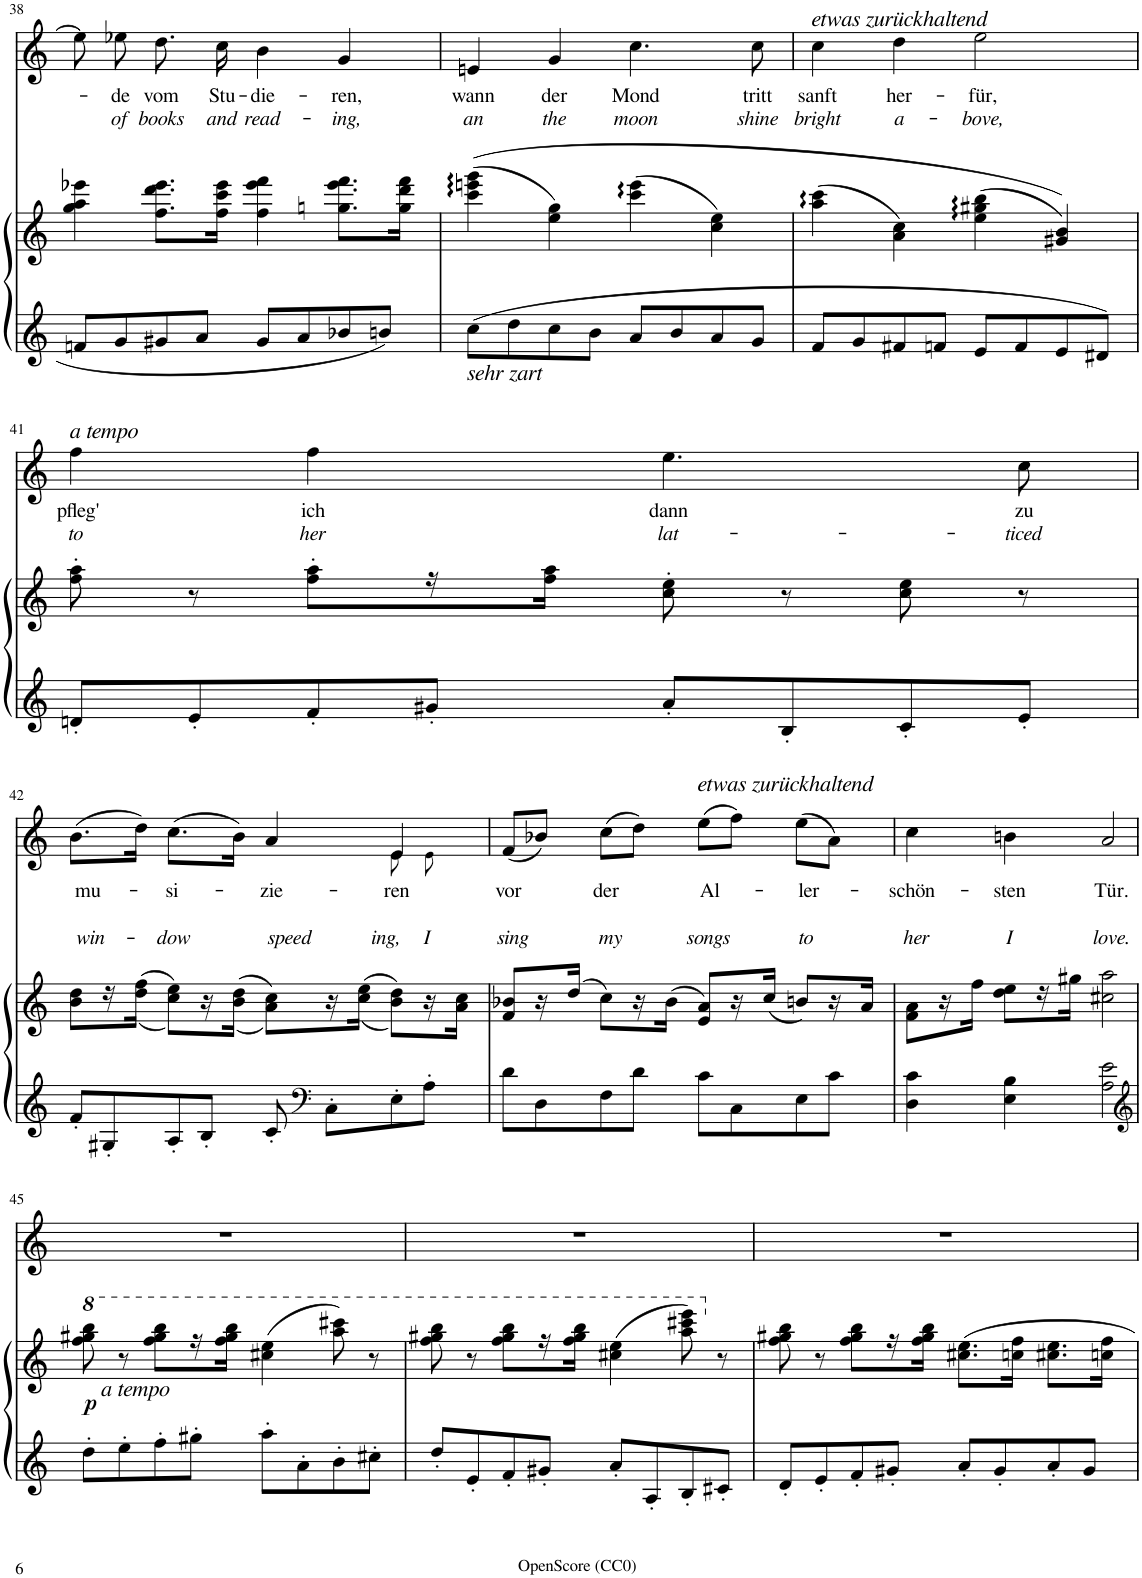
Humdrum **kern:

**kern	**kern	**dynam	**kern	**text	**text
*part2	*part2	*part2	*part1	*part1	*part1
*staff3	*staff2	*staff2/3	*staff1	*staff1	*staff1
*I"Piano	*	*	*I"Voice	*	*
*I'Pno	*	*	*	*	*
!!LO:PB:g=z
*clefG2	*clefG2	*	*clefG2	*	*
*k[]	*k[]	*	*k[]	*	*
*M4/4	*M4/4	*	*M4/4	*	*
=38	=38	=38	=38	=38	=38
8fn/L	4gg\ 4aa\ 4eee-X\	.	8ee-\]	.	.
!	!	!	!	!LO:LY:b	!LO:LY:b
8g/	.	.	8ee-X\	-de	of
!	!	!	!	!LO:LY:b	!LO:LY:b
8g#X/	8.ff\ 8.ddd\ 8.eee-\L	.	8.dd\	vom	books
8a/J	.	.	.	.	.
!	!	!	!	!LO:LY:b	!LO:LY:b
.	16ff\ 16ccc\ 16eee-\Jk	.	16cc\	Stu-	and
!	!	!	!	!LO:LY:b	!LO:LY:b
8g#/L	4ff\ 4eee-\ 4fff\	.	4b\	-die-	read-
8a/	.	.	.	.	.
!	!	!	!	!LO:LY:b	!LO:LY:b
8b-X/	8.ggn\ 8.eee-\ 8.fff\L	.	4g/	-ren,	-ing,
8bn/J	.	.	.	.	.
.	16gg\ 16ddd\ 16fff\Jk	.	.	.	.
=39	=39	=39	=39	=39	=39
!LO:TX:b:i:t=sehr zart	!	!	!	!	!
!	!	!	!	!LO:LY:b	!LO:LY:b
8cc\L	((4ccc\ 4eeen\ 4ggg\	.	4en/	wann	an
8dd\	.	.	.	.	.
!	!	!	!	!LO:LY:b	!LO:LY:b
8cc\	4ee\ 4gg\)	.	4g/	der	the
8b\J	.	.	.	.	.
!	!	!	!	!LO:LY:b	!LO:LY:b
8a/L	(4ccc\ 4eee\	.	4.cc\	Mond	moon
8b/	.	.	.	.	.
8a/	4cc\ 4ee\)	.	.	.	.
!	!	!	!	!LO:LY:b	!LO:LY:b
8g/J	.	.	8cc\	tritt	shine
=40	=40	=40	=40	=40	=40
!	!	!	!LO:TX:a:i:t=etwas zurückhaltend	!	!
!	!	!	!	!LO:LY:b	!LO:LY:b
8f/L	(4aa\ 4ccc\	.	4cc\	sanft	bright
8g/	.	.	.	.	.
!	!	!	!	!LO:LY:b	!LO:LY:b
8f#X/	4a\ 4cc\)	.	4dd\	her-	a-
8fn/J	.	.	.	.	.
!	!	!	!	!LO:LY:b	!LO:LY:b
8e/L	(4ee\ 4gg#X\ 4bb\	.	2ee,\	-für,	-bove,
8f/	.	.	.	.	.
8e/	4g#X/ 4b/))	.	.	.	.
8d#X/J	.	.	.	.	.
!!LO:LB:g=z
=41	=41	=41	=41	=41	=41
!	!	!	!LO:TX:a:i:t=a tempo	!	!
!	!	!	!	!LO:LY:b	!LO:LY:b
8dn'/L	8ff\' 8aa\'	.	4ff\	pfleg'	to
8e'/	8r	.	.	.	.
!	!	!	!	!LO:LY:b	!LO:LY:b
8f'/	8ff\' 8aa\'L	.	4ff\	ich	her
8g#X'/J	16r	.	.	.	.
.	16ff\ 16aa\JJ	.	.	.	.
!	!	!	!	!LO:LY:b	!LO:LY:b
8a'/L	8cc\' 8ee\'	.	4.ee\	dann	lat-
8B'/	8r	.	.	.	.
8c'/	8cc\ 8ee\	.	.	.	.
!	!	!	!	!LO:LY:b	!LO:LY:b
8e'/J	8r	.	8cc\	zu	-ticed
!!LO:LB:g=z
=42	=42	=42	=42	=42	=42
!	!	!	!	!LO:LY:b	!LO:LY:b
*	*	*	*^	*	*
8f'/L	8b\ 8dd\L	.	(>8.b\L	2ryy	mu-	win-
8G#X'/	16r	.	.	.	.	.
.	((<16dd\ 16ff\JJ	.	16dd\Jk)	.	.	.
!	!	!	!	!	!LO:LY:b	!LO:LY:b
8A'/	8cc\ 8ee\L))	.	(>8.cc\L	.	-si-	-dow
8B'/J	16r	.	.	.	.	.
.	((<16b\ 16dd\JJ	.	16b\Jk)	.	.	.
!	!	!	!	!	!LO:LY:b	!LO:LY:b
8c'/	8a\ 8cc\L))	.	4a/	4ryy	-zie-	speed-
*clefF4	*	*	*	*	*	*
8C'\L	16r	.	.	.	.	.
.	((<16cc\ 16ee\JJ	.	.	.	.	.
!	!	!	!	!	!LO:LY:b	!
!	!	!	!	!	!	!LO:LY:b
8E'\	8b\ 8dd\L))	.	4e/	8e!\	.	ing,
!	!	!	!	!	!	!LO:LY:b
8A'\J	16r	.	.	8e!\	.	I
.	16a\ 16cc\JJ	.	.	.	.	.
*	*	*	*v	*v	*	*
=43	=43	=43	=43	=43	=43
!	!	!	!	!LO:LY:b	!LO:LY:b
8d\L	8f/ 8b-X/L	.	(8f/L	vor	sing
8D\	16r	.	8b-X/J)	.	.
.	(16dd/JJ	.	.	.	.
!	!	!	!	!LO:LY:b	!LO:LY:b
8F\	8cc\L)	.	(8cc\L	der	my
8d\J	16r	.	8dd\J)	.	.
.	(16b-\JJ	.	.	.	.
!	!	!	!LO:TX:a:i:t=etwas zurückhaltend	!	!
!	!	!	!	!LO:LY:b	!LO:LY:b
8c\L	8e/ 8a/L)	.	(8ee\L	Al-	songs
8C\	16r	.	8ff\J)	.	.
.	(16cc/JJ	.	.	.	.
!	!	!	!	!LO:LY:b	!LO:LY:b
8E\	8bn/L)	.	(8ee\L	-ler-	to
8c\J	16r	.	8a\J)	.	.
.	16a/JJ	.	.	.	.
=44	=44	=44	=44	=44	=44
!	!	!	!	!LO:LY:b	!LO:LY:b
4D\ 4c\	8f\ 8a\L	.	4cc\	-schön-	her
.	16r	.	.	.	.
.	16ff\JJ	.	.	.	.
!	!	!	!	!LO:LY:b	!LO:LY:b
4E\ 4B\	8dd\ 8ee\L	.	4bn\	-sten	I
.	16r	.	.	.	.
.	16gg#X\JJ	.	.	.	.
!	!	!	!	!LO:LY:b	!LO:LY:b
2A\ 2e\	2cc#X\ 2aa\	.	2a/	Tür.	love.
!!LO:LB:g=z
=45	=45	=45	=45	=45	=45
*clefG2	*	*	*	*	*
*	*8va	*	*	*	*
!	!LO:TX:b:i:t=a tempo	!	!	!	!
!	!	!LO:DY:b	!	!	!
8dd'\L	8fff\ 8ggg#X\ 8bbb\	p	1r	.	.
8ee'\	8r	.	.	.	.
8ff'\	8fff\ 8ggg#\ 8bbb\L	.	.	.	.
8gg#X'\J	16r	.	.	.	.
.	16fff\ 16ggg#\ 16bbb\JJ	.	.	.	.
8aa'\L	(4ccc#X\ 4eee\	.	.	.	.
8a'\	.	.	.	.	.
8b'\	8aaa\ 8cccc#X\)	.	.	.	.
8cc#X'\J	8r	.	.	.	.
=46	=46	=46	=46	=46	=46
8dd'/L	8fff\ 8ggg#X\ 8bbb\	.	1r	.	.
8e'/	8r	.	.	.	.
8f'/	8fff\ 8ggg#\ 8bbb\L	.	.	.	.
8g#X'/J	16r	.	.	.	.
.	16fff\ 16ggg#\ 16bbb\JJ	.	.	.	.
8a'/L	(4ccc#X\ 4eee\	.	.	.	.
8A'/	.	.	.	.	.
8B'/	8aaa\ 8cccc#X\ 8eeee\)	.	.	.	.
*	*X8va	*	*	*	*
8c#X'/J	8r	.	.	.	.
=47	=47	=47	=47	=47	=47
8d'/L	8ff\ 8gg#X\ 8bb\	.	1r	.	.
8e'/	8r	.	.	.	.
8f'/	8ff\ 8gg#\ 8bb\L	.	.	.	.
8g#X'/J	16r	.	.	.	.
.	16ff\ 16gg#\ 16bb\JJ	.	.	.	.
8a'/L	8.cc#X\ 8.ee\L	.	.	.	.
8g#'/	.	.	.	.	.
.	16ccn\ 16ff\Jk	.	.	.	.
8a'/	8.cc#X\ 8.ee\L	.	.	.	.
8g#/J	.	.	.	.	.
.	16ccn\ 16ff\Jk	.	.	.	.
=	=	=	=	=	=
*-	*-	*-	*-	*-	*-
